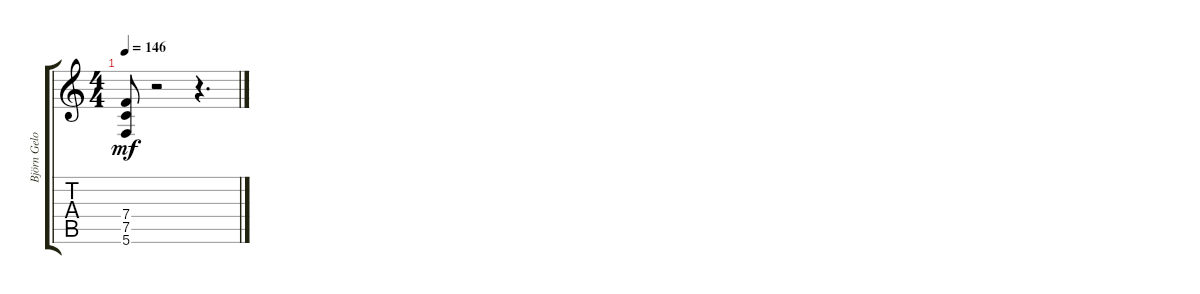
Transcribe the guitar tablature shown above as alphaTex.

\track ("Björn Gelotte" "Björn Gelo") {instrument distortionguitar}
\staff {score tabs}
\tuning (C4 G3 Eb3 Bb2 F2 C2) {hide}
\ts (4 4)
\tempo 146
\clef g2
\ks c
(7.4 7.5 5.6).8{dy mf} r.2 r.4{d}
